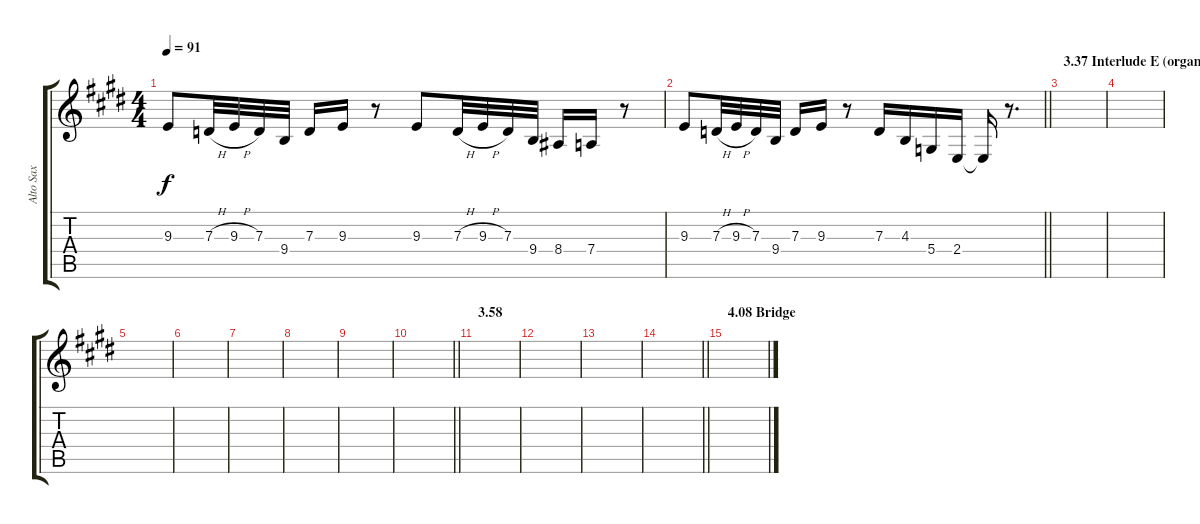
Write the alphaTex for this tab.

\track ("Alto Sax" "Alto Sax") {instrument altosax}
\staff {score tabs}
\tuning (E4 B3 G3 D3 A2 E2) {hide}
\ts (4 4)
\tempo 91
\clef g2
\ks e
9.3.8{dy f} 7.3{h}.32 9.3{h}.32 7.3.32 9.4.32 7.3.16 9.3.16 r.8 9.3.8 7.3{h}.32 9.3{h}.32 7.3.32 9.4.32 8.4.16 7.4.16 r.8 |
\barLineRight lightlight
9.3.8 7.3{h}.32 9.3{h}.32 7.3.32 9.4.32 7.3.16 9.3.16 r.8 7.3.16 4.3.16 5.4.16 2.4.16 2.4{t}.16 r.8{d} |
\section ("" "3.37 Interlude E (organ solo)")
|
|
|
|
|
|
|
\barLineRight lightlight
|
\section ("" "3.58")
|
|
|
\barLineRight lightlight
|
\section ("" "4.08 Bridge")
